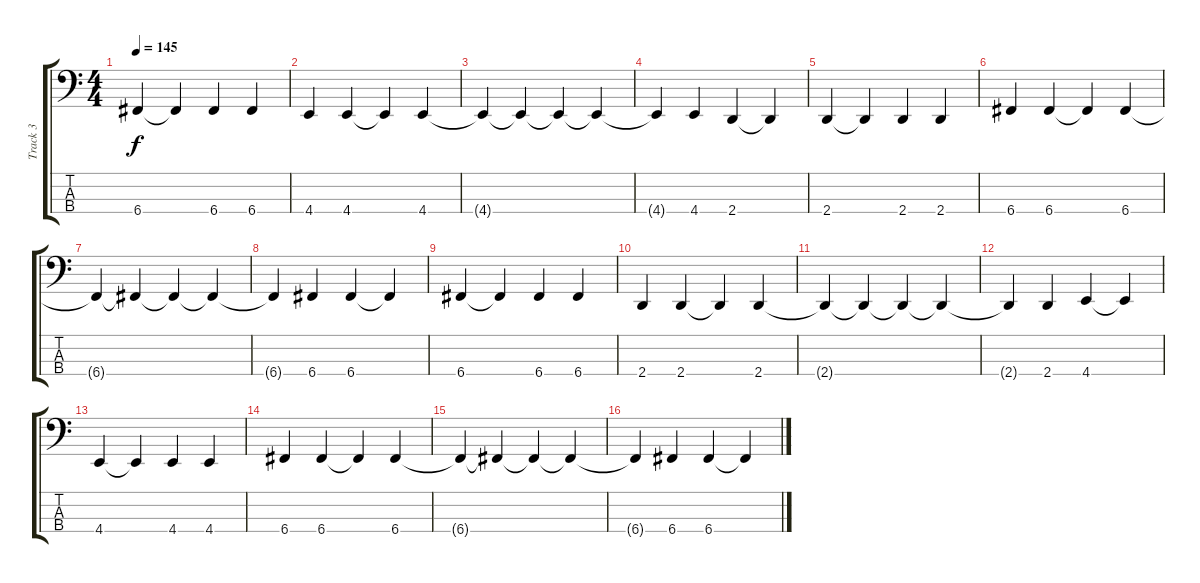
\track ("Track 3" "Track 3") {instrument electricbasspick}
\staff {score tabs}
\tuning (F2 C2 G1 C1) {hide}
\ts (4 4)
\tempo 145
\clef f4
\ks c
6.4.4{dy f} 6.4{t}.4 6.4.4 6.4.4 |
4.4.4 4.4.4 4.4{t}.4 4.4.4 |
4.4{t}.4 4.4{t}.4 4.4{t}.4 4.4{t}.4 |
4.4{t}.4 4.4.4 2.4.4 2.4{t}.4 |
2.4.4 2.4{t}.4 2.4.4 2.4.4 |
6.4.4 6.4.4 6.4{t}.4 6.4.4 |
6.4{t}.4 6.4{t}.4 6.4{t}.4 6.4{t}.4 |
6.4{t}.4 6.4.4 6.4.4 6.4{t}.4 |
6.4.4 6.4{t}.4 6.4.4 6.4.4 |
2.4.4 2.4.4 2.4{t}.4 2.4.4 |
2.4{t}.4 2.4{t}.4 2.4{t}.4 2.4{t}.4 |
2.4{t}.4 2.4.4 4.4.4 4.4{t}.4 |
4.4.4 4.4{t}.4 4.4.4 4.4.4 |
6.4.4 6.4.4 6.4{t}.4 6.4.4 |
6.4{t}.4 6.4{t}.4 6.4{t}.4 6.4{t}.4 |
6.4{t}.4 6.4.4 6.4.4 6.4{t}.4
